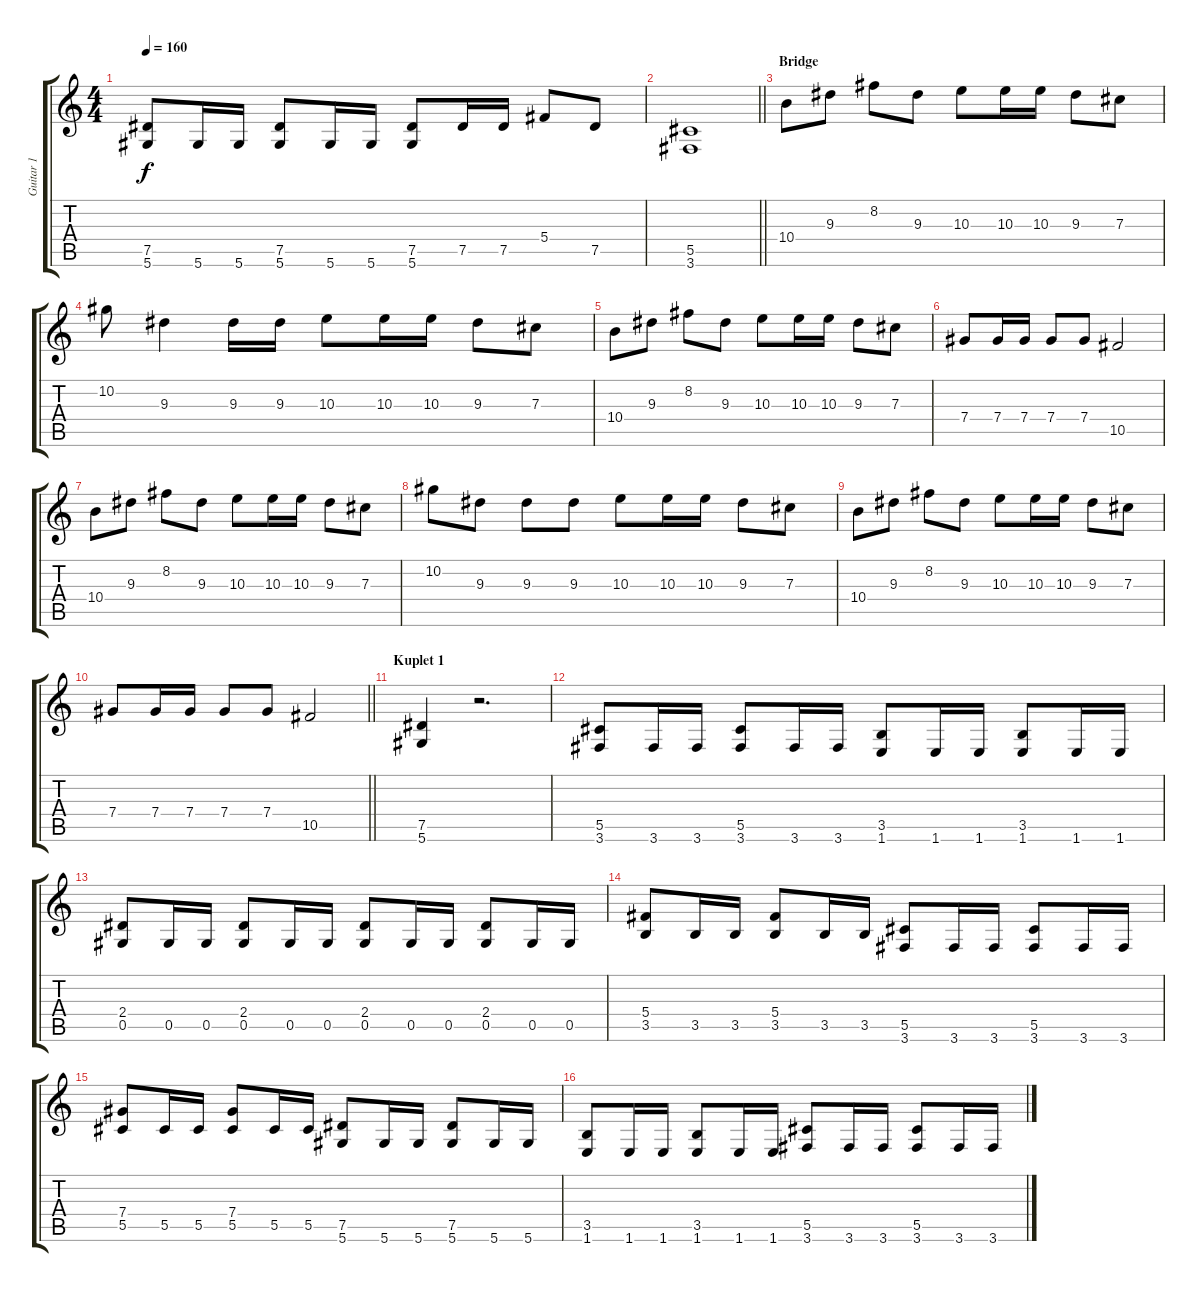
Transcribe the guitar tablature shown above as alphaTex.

\track ("Guitar 1" "Guitar 1") {instrument distortionguitar}
\staff {score tabs}
\tuning (Eb4 Bb3 Gb3 Db3 Ab2 Eb2) {hide}
\ts (4 4)
\tempo 160
\clef g2
\ks c
(7.5 5.6).8{dy f} 5.6.16 5.6.16 (7.5 5.6).8 5.6.16 5.6.16 (7.5 5.6).8 7.5.16 7.5.16 5.4.8 7.5.8 |
\barLineRight lightlight
(5.5 3.6).1 |
\section ("" "Bridge")
10.4.8 9.3.8 8.2.8 9.3.8 10.3.8 10.3.16 10.3.16 9.3.8 7.3.8 |
10.2.8 9.3.4 9.3.16 9.3.16 10.3.8 10.3.16 10.3.16 9.3.8 7.3.8 |
10.4.8 9.3.8 8.2.8 9.3.8 10.3.8 10.3.16 10.3.16 9.3.8 7.3.8 |
7.4.8 7.4.16 7.4.16 7.4.8 7.4.8 10.5.2 |
10.4.8 9.3.8 8.2.8 9.3.8 10.3.8 10.3.16 10.3.16 9.3.8 7.3.8 |
10.2.8 9.3.8 9.3.8 9.3.8 10.3.8 10.3.16 10.3.16 9.3.8 7.3.8 |
10.4.8 9.3.8 8.2.8 9.3.8 10.3.8 10.3.16 10.3.16 9.3.8 7.3.8 |
\barLineRight lightlight
7.4.8 7.4.16 7.4.16 7.4.8 7.4.8 10.5.2 |
\section ("" "Kuplet 1")
(7.5 5.6).4 r.2{d} |
(5.5 3.6).8 3.6.16 3.6.16 (5.5 3.6).8 3.6.16 3.6.16 (3.5 1.6).8 1.6.16 1.6.16 (3.5 1.6).8 1.6.16 1.6.16 |
(2.4 0.5).8 0.5.16 0.5.16 (2.4 0.5).8 0.5.16 0.5.16 (2.4 0.5).8 0.5.16 0.5.16 (2.4 0.5).8 0.5.16 0.5.16 |
(5.4 3.5).8 3.5.16 3.5.16 (5.4 3.5).8 3.5.16 3.5.16 (5.5 3.6).8 3.6.16 3.6.16 (5.5 3.6).8 3.6.16 3.6.16 |
(7.4 5.5).8 5.5.16 5.5.16 (7.4 5.5).8 5.5.16 5.5.16 (7.5 5.6).8 5.6.16 5.6.16 (7.5 5.6).8 5.6.16 5.6.16 |
(3.5 1.6).8 1.6.16 1.6.16 (3.5 1.6).8 1.6.16 1.6.16 (5.5 3.6).8 3.6.16 3.6.16 (5.5 3.6).8 3.6.16 3.6.16
